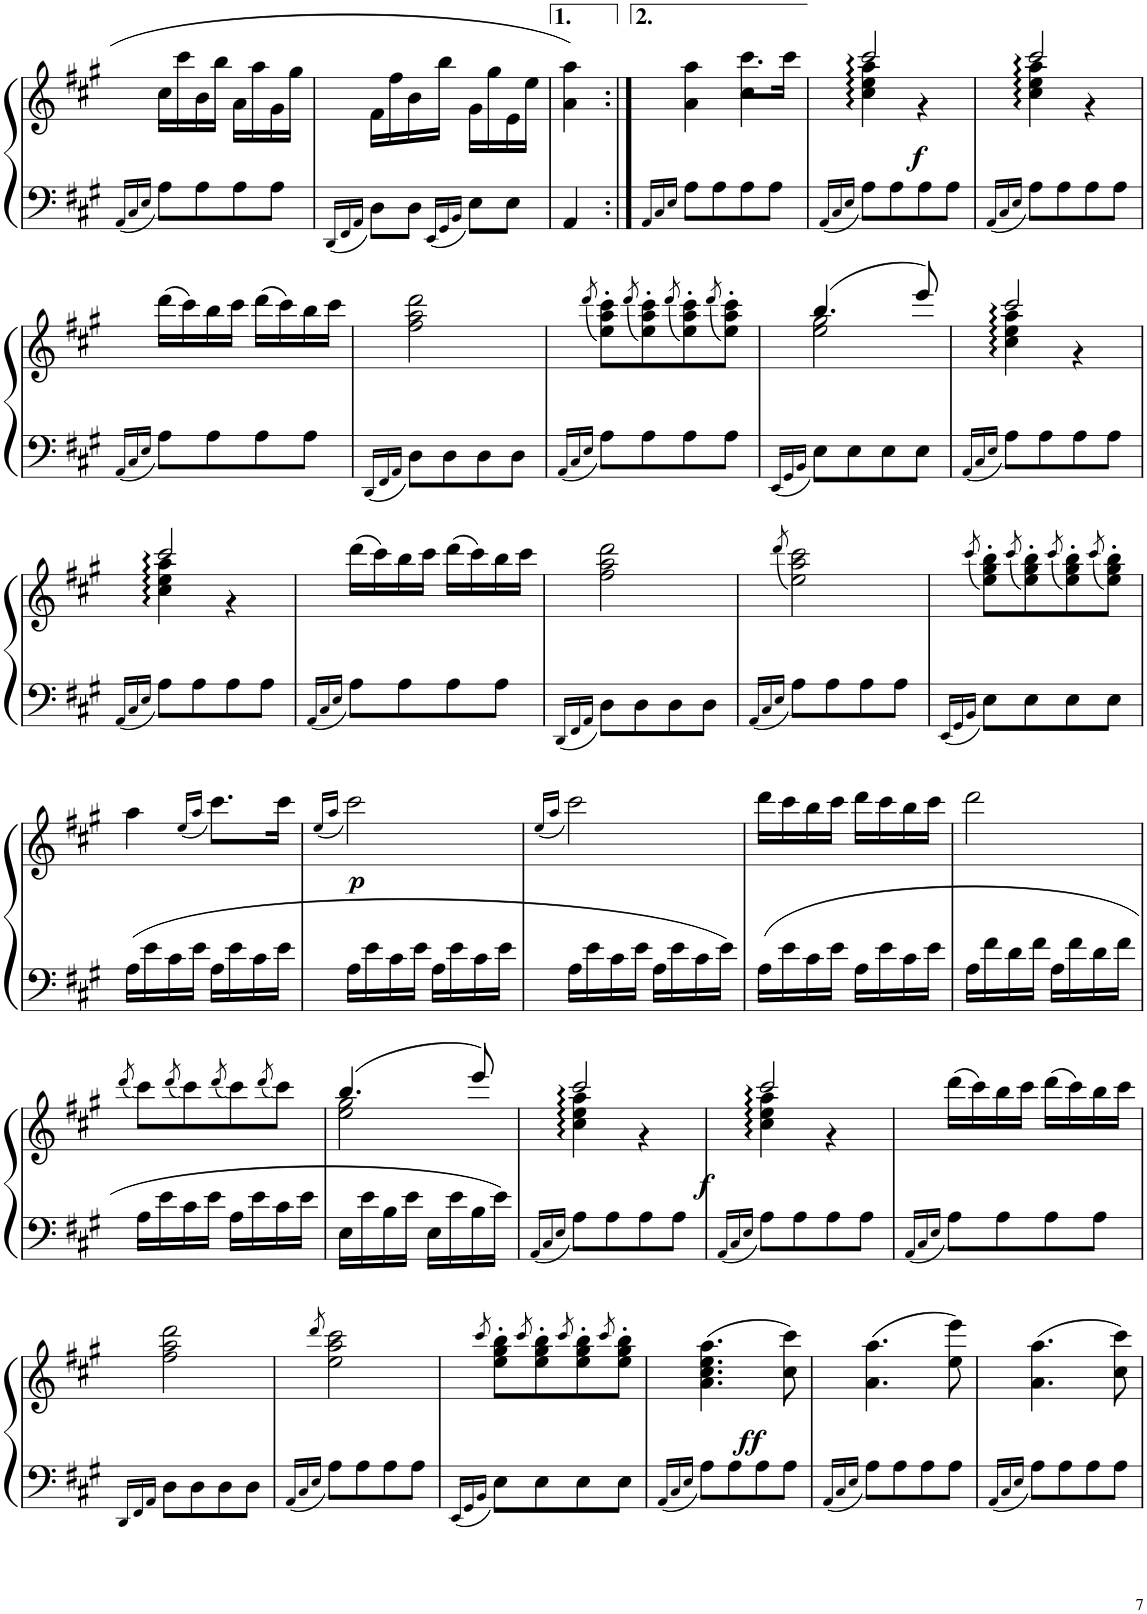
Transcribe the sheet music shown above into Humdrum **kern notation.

**kern	**kern	**dynam
*part1	*part1	*part1
*staff2	*staff1	*staff1/2
*I"Piano	*	*
*I'Pno	*	*
!!LO:PB:g=z
*clefF4	*clefG2	*
*k[f#c#g#]	*k[f#c#g#]	*
*M2/4	*M2/4	*
=102	=102	=102
16qAA/LL	.	.
16qC#/	.	.
16qE/JJ	.	.
8A\L	16cc#\LL	.
.	16ccc#\	.
8A\	16b\	.
.	16bb\JJ	.
8A\	16a\LL	.
.	16aa\	.
8A\J	16g#\	.
.	16gg#\JJ	.
=103	=103	=103
16qDD/LL	.	.
16qFF#/	.	.
16qAA/JJ	.	.
8D\L	16f#\LL	.
.	16ff#\	.
8D\J	16b\	.
.	16bb\JJ	.
16qEE/LL	.	.
16qGG#/	.	.
16qBB/JJ	.	.
8E\L	16g#\LL	.
.	16gg#\	.
8E\J	16e\	.
.	16ee\JJ	.
=104	=104	=104
4AA/	4a\ 4aa\	.
=105:|!	=105:|!	=105:|!
16qAA/LL	.	.
16qC#/	.	.
16qE/JJ	.	.
*	*^	*
8A\L	4a\ 4aa\	4ryy	.
8A\	.	.	.
8A\	4cc#\	8.ccc#\L	.
8A\J	.	.	.
.	.	16ccc#\Jk	.
=106	=106	=106	=106
16qAA/LL	.	.	.
16qC#/	.	.	.
16qE/JJ	.	.	.
!	!	!	!LO:DY:b
8A\L	2ccc#::/	4cc#\:: 4ee\:: 4aa\::	f
8A\	.	.	.
8A\	.	4r	.
8A\J	.	.	.
=107	=107	=107	=107
16qAA/LL	.	.	.
16qC#/	.	.	.
16qE/JJ	.	.	.
8A\L	2ccc#::/	4cc#\:: 4ee\:: 4aa\::	.
8A\	.	.	.
8A\	.	4r	.
8A\J	.	.	.
*	*v	*v	*
!!LO:LB:g=z
=108	=108	=108
16qAA/LL	.	.
16qC#/	.	.
16qE/JJ	.	.
8A\L	(16ddd\LL	.
.	16ccc#\)	.
8A\	16bb\	.
.	16ccc#\JJ	.
8A\	(16ddd\LL	.
.	16ccc#\)	.
8A\J	16bb\	.
.	16ccc#\JJ	.
=109	=109	=109
16qDD/LL	.	.
16qFF#/	.	.
16qAA/JJ	.	.
8D\L	2ff#\ 2aa\ 2ddd\	.
8D\	.	.
8D\	.	.
8D\J	.	.
=110	=110	=110
16qAA/LL	.	.
16qC#/	.	.
16qE/JJ	(8qddd/	.
8A\L	8ee\' 8aa\' 8ccc#\'L)	.
.	(8qddd/	.
8A\	8ee\' 8aa\' 8ccc#\')	.
.	(8qddd/	.
8A\	8ee\' 8aa\' 8ccc#\')	.
.	(8qddd/	.
8A\J	8ee\' 8aa\' 8ccc#\'J)	.
=111	=111	=111
16qEE/LL	.	.
16qGG#/	.	.
16qBB/JJ	.	.
*	*^	*
8E\L	(4.bb/	2ee\ 2gg#\	.
8E\	.	.	.
8E\	.	.	.
8E\J	8eee/)	.	.
=112	=112	=112	=112
16qAA/LL	.	.	.
16qC#/	.	.	.
16qE/JJ	.	.	.
8A\L	2ccc#::/	4cc#\:: 4ee\:: 4aa\::	.
8A\	.	.	.
8A\	.	4r	.
8A\J	.	.	.
!!LO:LB:g=z	!!
=113	=113	=113	=113
16qAA/LL	.	.	.
16qC#/	.	.	.
16qE/JJ	.	.	.
8A\L	2ccc#::/	4cc#\:: 4ee\:: 4aa\::	.
8A\	.	.	.
8A\	.	4r	.
8A\J	.	.	.
*	*v	*v	*
=114	=114	=114
16qAA/LL	.	.
16qC#/	.	.
16qE/JJ	.	.
8A\L	(16ddd\LL	.
.	16ccc#\)	.
8A\	16bb\	.
.	16ccc#\JJ	.
8A\	(16ddd\LL	.
.	16ccc#\)	.
8A\J	16bb\	.
.	16ccc#\JJ	.
=115	=115	=115
16qDD/LL	.	.
16qFF#/	.	.
16qAA/JJ	.	.
8D\L	2ff#\ 2aa\ 2ddd\	.
8D\	.	.
8D\	.	.
8D\J	.	.
=116	=116	=116
16qAA/LL	.	.
16qC#/	.	.
16qE/JJ	(8qddd/	.
8A\L	2ee\ 2aa\ 2ccc#\)	.
8A\	.	.
8A\	.	.
8A\J	.	.
=117	=117	=117
16qEE/LL	.	.
16qGG#/	.	.
16qBB/JJ	(8qccc#/	.
8E\L	8ee\' 8gg#\' 8bb\'L)	.
.	(8qccc#/	.
8E\	8ee\' 8gg#\' 8bb\')	.
.	(8qccc#/	.
8E\	8ee\' 8gg#\' 8bb\')	.
.	(8qccc#/	.
8E\J	8ee\' 8gg#\' 8bb\'J)	.
!!LO:LB:g=z
=118	=118	=118
16A\LL	4aa\	.
16e\	.	.
16c#\	.	.
16e\JJ	.	.
.	(16qee/LL	.
.	16qaa/JJ	.
!	!	!LO:DY:b
16A\LL	8.ccc#\L)	p
16e\	.	.
16c#\	.	.
16e\JJ	16ccc#\Jk	.
=119	=119	=119
.	(16qee/LL	.
.	16qaa/JJ	.
16A\LL	2ccc#\)	.
16e\	.	.
16c#\	.	.
16e\JJ	.	.
16A\LL	.	.
16e\	.	.
16c#\	.	.
16e\JJ	.	.
=120	=120	=120
.	(16qee/LL	.
.	16qaa/JJ	.
16A\LL	2ccc#\)	.
16e\	.	.
16c#\	.	.
16e\JJ	.	.
16A\LL	.	.
16e\	.	.
16c#\	.	.
16e\JJ	.	.
=121	=121	=121
16A\LL	16ddd\LL	.
16e\	16ccc#\	.
16c#\	16bb\	.
16e\JJ	16ccc#\JJ	.
16A\LL	16ddd\LL	.
16e\	16ccc#\	.
16c#\	16bb\	.
16e\JJ	16ccc#\JJ	.
=122	=122	=122
16A\LL	2ddd\	.
16f#\	.	.
16d\	.	.
16f#\JJ	.	.
16A\LL	.	.
16f#\	.	.
16d\	.	.
16f#\JJ	.	.
!!LO:LB:g=z
=123	=123	=123
.	(8qddd/	.
16A\LL	8ccc#\L)	.
16e\	.	.
.	(8qddd/	.
16c#\	8ccc#\)	.
16e\JJ	.	.
.	(8qddd/	.
16A\LL	8ccc#\)	.
16e\	.	.
.	(8qddd/	.
16c#\	8ccc#\J)	.
16e\JJ	.	.
=124	=124	=124
*	*^	*
16E\LL	(4.bb/	2ee\ 2gg#\	.
16e\	.	.	.
16B\	.	.	.
16e\JJ	.	.	.
16E\LL	.	.	.
16e\	.	.	.
16B\	8eee/)	.	.
16e\JJ	.	.	.
=125	=125	=125	=125
16qAA/LL	.	.	.
16qC#/	.	.	.
16qE/JJ	.	.	.
!	!	!	!LO:DY:b
8A\L	2ccc#::/	4cc#\:: 4ee\:: 4aa\::	f
8A\	.	.	.
8A\	.	4r	.
8A\J	.	.	.
=126	=126	=126	=126
16qAA/LL	.	.	.
16qC#/	.	.	.
16qE/JJ	.	.	.
8A\L	2ccc#::/	4cc#\:: 4ee\:: 4aa\::	.
8A\	.	.	.
8A\	.	4r	.
8A\J	.	.	.
*	*v	*v	*
=127	=127	=127
16qAA/LL	.	.
16qC#/	.	.
16qE/JJ	.	.
8A\L	(16ddd\LL	.
.	16ccc#\)	.
8A\	16bb\	.
.	16ccc#\JJ	.
8A\	(16ddd\LL	.
.	16ccc#\)	.
8A\J	16bb\	.
.	16ccc#\JJ	.
!!LO:LB:g=z
=128	=128	=128
16qDD/LL	.	.
16qFF#/	.	.
16qAA/JJ	.	.
8D\L	2ff#\ 2aa\ 2ddd\	.
8D\	.	.
8D\	.	.
8D\J	.	.
=129	=129	=129
16qAA/LL	.	.
16qC#/	.	.
16qE/JJ	8qddd/	.
8A\L	2ee\ 2aa\ 2ccc#\	.
8A\	.	.
8A\	.	.
8A\J	.	.
=130	=130	=130
16qEE/LL	.	.
16qGG#/	.	.
16qBB/JJ	8qccc#/	.
8E\L	8ee\' 8gg#\' 8bb\'L	.
.	8qccc#/	.
8E\	8ee\' 8gg#\' 8bb\'	.
.	8qccc#/	.
8E\	8ee\' 8gg#\' 8bb\'	.
.	8qccc#/	.
8E\J	8ee\' 8gg#\' 8bb\'J	.
=131	=131	=131
16qAA/LL	.	.
16qC#/	.	.
16qE/JJ	.	.
!	!	!LO:DY:b
8A\L	(4.a\ 4.cc#\ 4.ee\ 4.aa\	ff
8A\	.	.
8A\	.	.
8A\J	8cc#\ 8ccc#\)	.
=132	=132	=132
16qAA/LL	.	.
16qC#/	.	.
16qE/JJ	.	.
8A\L	(4.a\ 4.aa\	.
8A\	.	.
8A\	.	.
8A\J	8ee\ 8eee\)	.
=133	=133	=133
16qAA/LL	.	.
16qC#/	.	.
16qE/JJ	.	.
8A\L	(4.a\ 4.aa\	.
8A\	.	.
8A\	.	.
8A\J	8cc#\ 8ccc#\)	.
=	=	=
*-	*-	*-
